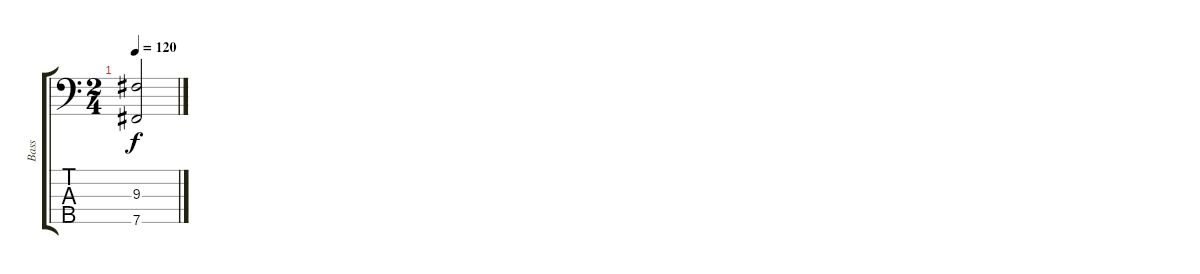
\track ("Bass" "Bass") {instrument electricbasspick}
\staff {score tabs}
\tuning (G2 D2 A1 E1 B0) {hide}
\ts (2 4)
\tempo 120
\clef f4
\ks c
(9.3 7.5).2{dy f}
